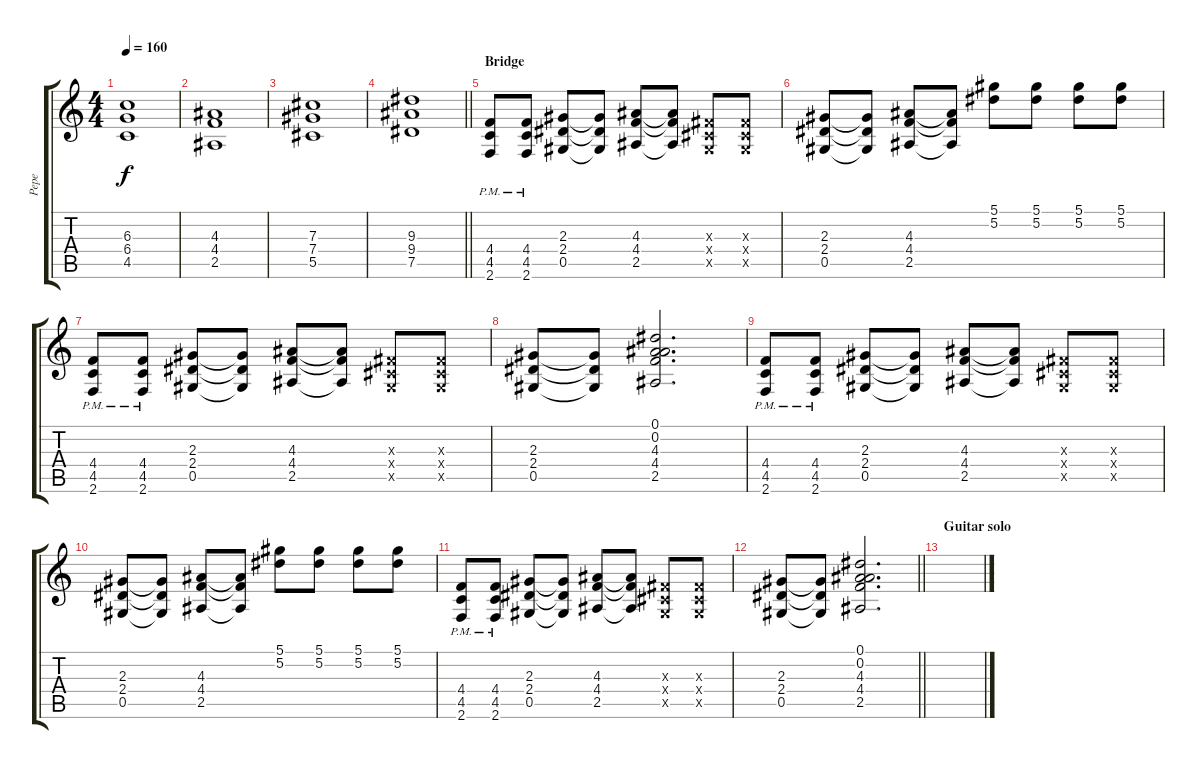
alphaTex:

\track ("Pepe" "Pepe") {instrument distortionguitar}
\staff {score tabs}
\tuning (Eb4 Bb3 Gb3 Db3 Ab2 Eb2) {hide}
\ts (4 4)
\tempo 160
\clef g2
\ks c
(6.3 6.4 4.5).1{dy f} |
(4.3 4.4 2.5).1 |
(7.3 7.4 5.5).1 |
\barLineRight lightlight
(9.3 9.4 7.5).1 |
\section ("" "Bridge")
(4.4 4.5{pm} 2.6{pm}).8 (4.4 4.5{pm} 2.6{pm}).8 (2.3 2.4 0.5).8 (2.3{t} 2.4{t} 0.5{t}).8 (4.3 4.4 2.5).8 (4.3{t} 4.4{t} 2.5{t}).8 (0.3{x} 0.4{x} 0.5{x}).8 (0.3{x} 0.4{x} 0.5{x}).8 |
(2.3 2.4 0.5).8 (2.3{t} 2.4{t} 0.5{t}).8 (4.3 4.4 2.5).8 (4.3{t} 4.4{t} 2.5{t}).8 (5.1 5.2).8 (5.1 5.2).8 (5.1 5.2).8 (5.1 5.2).8 |
(4.4 4.5{pm} 2.6{pm}).8 (4.4 4.5{pm} 2.6{pm}).8 (2.3 2.4 0.5).8 (2.3{t} 2.4{t} 0.5{t}).8 (4.3 4.4 2.5).8 (4.3{t} 4.4{t} 2.5{t}).8 (0.3{x} 0.4{x} 0.5{x}).8 (0.3{x} 0.4{x} 0.5{x}).8 |
(2.3 2.4 0.5).8 (2.3{t} 2.4{t} 0.5{t}).8 (0.1 0.2 4.3 4.4 2.5).2{d} |
(4.4 4.5{pm} 2.6{pm}).8 (4.4 4.5{pm} 2.6{pm}).8 (2.3 2.4 0.5).8 (2.3{t} 2.4{t} 0.5{t}).8 (4.3 4.4 2.5).8 (4.3{t} 4.4{t} 2.5{t}).8 (0.3{x} 0.4{x} 0.5{x}).8 (0.3{x} 0.4{x} 0.5{x}).8 |
(2.3 2.4 0.5).8 (2.3{t} 2.4{t} 0.5{t}).8 (4.3 4.4 2.5).8 (4.3{t} 4.4{t} 2.5{t}).8 (5.1 5.2).8 (5.1 5.2).8 (5.1 5.2).8 (5.1 5.2).8 |
(4.4 4.5{pm} 2.6{pm}).8 (4.4 4.5{pm} 2.6{pm}).8 (2.3 2.4 0.5).8 (2.3{t} 2.4{t} 0.5{t}).8 (4.3 4.4 2.5).8 (4.3{t} 4.4{t} 2.5{t}).8 (0.3{x} 0.4{x} 0.5{x}).8 (0.3{x} 0.4{x} 0.5{x}).8 |
\barLineRight lightlight
(2.3 2.4 0.5).8 (2.3{t} 2.4{t} 0.5{t}).8 (0.1 0.2 4.3 4.4 2.5).2{d} |
\section ("" "Guitar solo")
